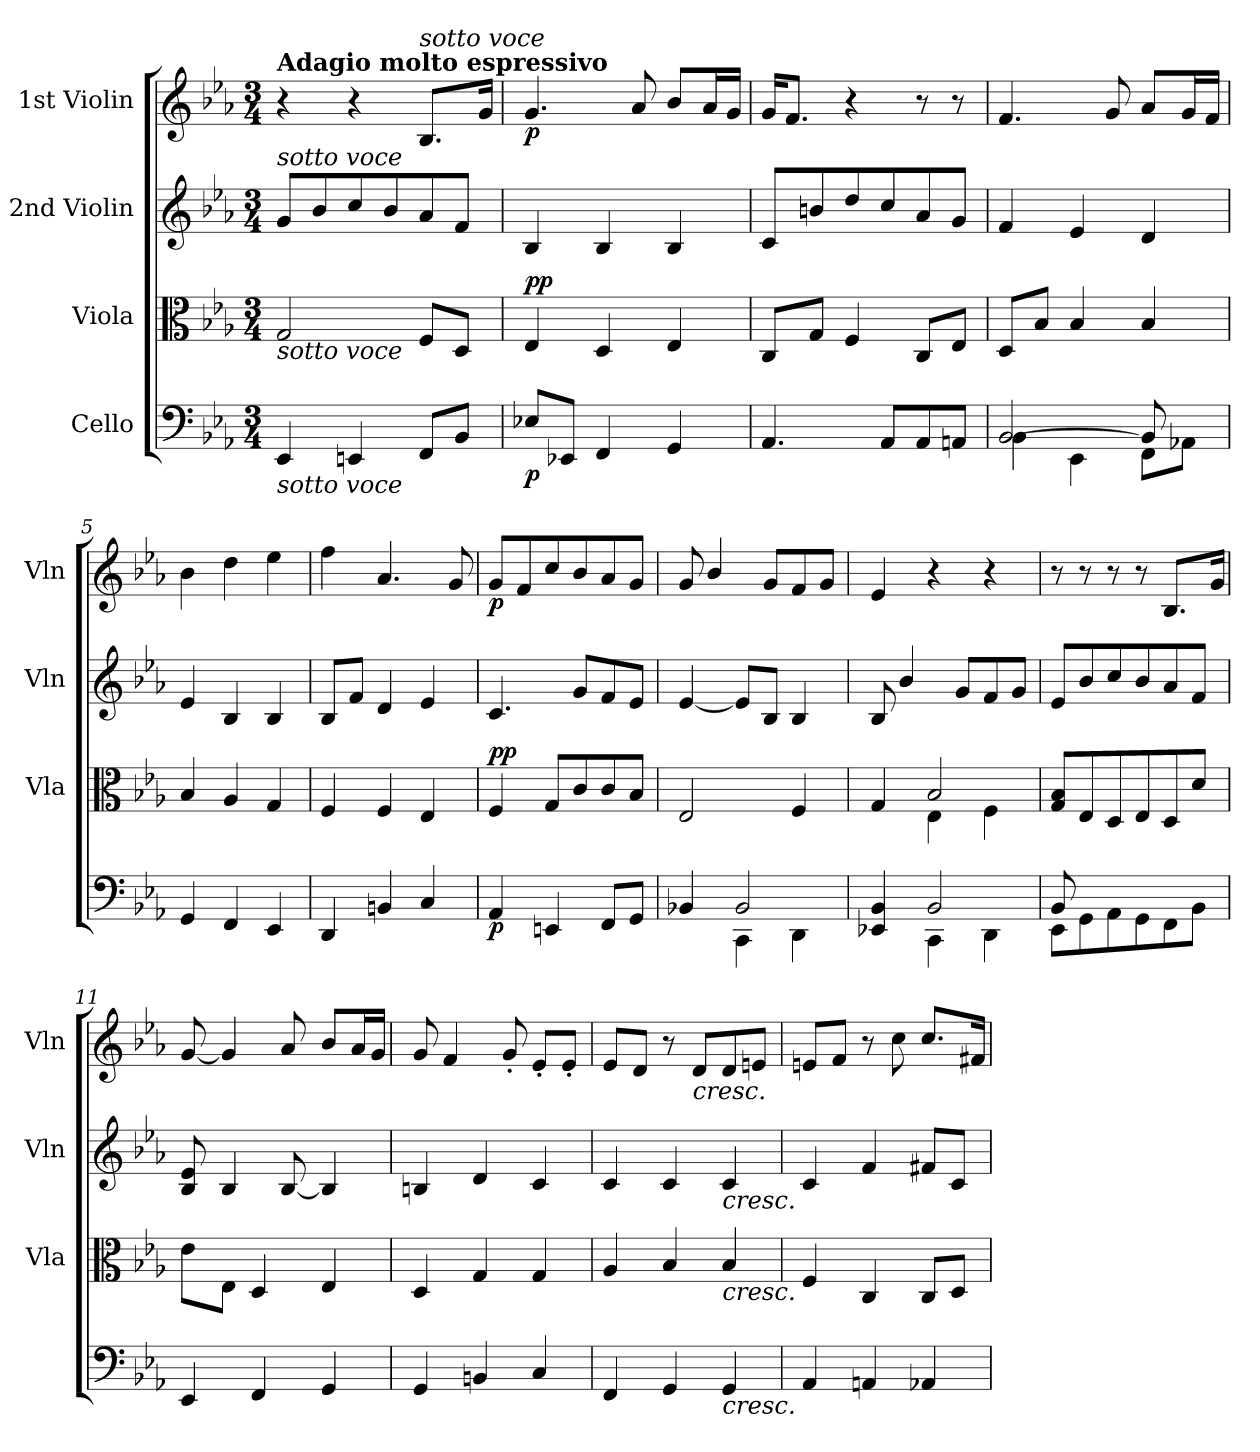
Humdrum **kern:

**kern	**dynam	**kern	**dynam	**kern	**kern	**dynam
*part4	*part4	*part3	*part3	*part2	*part1	*part1
*staff4	*staff4	*staff3	*staff3	*staff2	*staff1	*staff1
*I"Cello	*	*I"Viola	*	*I"2nd Violin	*I"1st Violin	*
*	*	*I'Vla	*	*I'Vln	*I'Vln	*
*clefF4	*	*clefC3	*	*clefG2	*clefG2	*
*k[b-e-a-]	*	*k[b-e-a-]	*	*k[b-e-a-]	*k[b-e-a-]	*
*E-:	*	*E-:	*	*E-:	*E-:	*
*M3/4	*	*M3/4	*	*M3/4	*M3/4	*
=1	=1	=1	=1	=1	=1	=1
!	!	!	!	!	!LO:TX:a:B:t=Adagio molto espressivo	!
!	!	!	!	!LO:TX:a:i:t=sotto voce	!	!
!	!	!LO:TX:b:i:t=sotto voce	!	!	!	!
!LO:TX:b:i:t=sotto voce	!	!	!	!	!	!
4EE-/	.	2G/	.	8g/L	4r	.
.	.	.	.	8b-/	.	.
4EEn/	.	.	.	8cc/	4r	.
.	.	.	.	8b-/	.	.
!	!	!	!	!	!LO:TX:a:i:t=sotto voce	!
8FF/L	.	8F/L	.	8a-/	8.B-/L	.
8BB-/J	.	8D/J	.	8f/J	.	.
.	.	.	.	.	16g/Jk	.
=2	=2	=2	=2	=2	=2	=2
!	!LO:DY:b	!	!LO:DY:b	!	!	!
!	!	!	!LO:DY:n=1:a	!	!	!LO:DY:b
8E-X/L	p	4E-/	p p	4B-/	4.g/	p
8EE-X/J	.	.	.	.	.	.
4FF/	.	4D/	.	4B-/	.	.
.	.	.	.	.	8a-/	.
4GG/	.	4E-/	.	4B-/	8b-/L	.
.	.	.	.	.	16a-/L	.
.	.	.	.	.	16g/JJ	.
=3	=3	=3	=3	=3	=3	=3
4.AA-/	.	8C/L	.	8c/L	16g/KL	.
.	.	.	.	.	8.f/J	.
.	.	8G/J	.	8bn/	.	.
.	.	4F/	.	8dd/	4r	.
8AA-/L	.	.	.	8cc/	.	.
8AA-/	.	8C/L	.	8a-/	8r	.
8AAn/J	.	8E-/J	.	8g/J	8r	.
=4	=4	=4	=4	=4	=4	=4
*^	*	*	*	*	*	*
[2BB-/	4BB-\	.	8D/L	.	4f/	4.f/	.
.	.	.	8B-/J	.	.	.	.
.	4EE-\	.	4B-/	.	4e-/	.	.
.	.	.	.	.	.	8g/	.
8BB-/]	8FF\L	.	4B-/	.	4d/	8a-/L	.
8ryy	8AA-X\J	.	.	.	.	16g/L	.
.	.	.	.	.	.	16f/JJ	.
*v	*v	*	*	*	*	*	*
=5	=5	=5	=5	=5	=5	=5
4GG/	.	4B-/	.	4e-/	4b-\	.
4FF/	.	4A-/	.	4B-/	4dd\	.
4EE-/	.	4G/	.	4B-/	4ee-\	.
!!LO:LB:g=z
=6	=6	=6	=6	=6	=6	=6
4DD/	.	4F/	.	8B-/L	4ff\	.
.	.	.	.	8f/J	.	.
4BBn/	.	4F/	.	4d/	4.a-/	.
4C/	.	4E-/	.	4e-/	.	.
.	.	.	.	.	8g/	.
=7	=7	=7	=7	=7	=7	=7
!	!LO:DY:b	!	!LO:DY:b	!	!	!
!	!	!	!LO:DY:n=1:a	!	!	!LO:DY:b
4AA-/	p	4F/	p p	4.c/	8g/L	p
.	.	.	.	.	8f/	.
4EEn/	.	8G/L	.	.	8cc/	.
.	.	8c/	.	8g/L	8b-/	.
8FF/L	.	8c/	.	8f/	8a-/	.
8GG/J	.	8B-/J	.	8e-/J	8g/J	.
!!LO:PB:g=z
=8	=8	=8	=8	=8	=8	=8
*^	*	*	*	*	*	*
4BB-X/	4ryy	.	2E-/	.	[4e-/	8g/	.
.	.	.	.	.	.	4b-/	.
2BB-/	4CC\	.	.	.	8e-/L]	.	.
.	.	.	.	.	8B-/J	8g/L	.
.	4DD\	.	4F/	.	4B-/	8f/	.
.	.	.	.	.	.	8g/J	.
=9	=9	=9	=9	=9	=9	=9	=9
*	*	*	*^	*	*	*	*
4EE-X/ 4BB-/	4ryy	.	4G/	4ryy	.	8B-/	4e-/	.
.	.	.	.	.	.	4b-/	.	.
2BB-/	4CC\	.	2B-/	4E-\	.	.	4r	.
.	.	.	.	.	.	8g/L	.	.
.	4DD\	.	.	4F\	.	8f/	4r	.
.	.	.	.	.	.	8g/J	.	.
*	*	*	*v	*v	*	*	*	*
=10	=10	=10	=10	=10	=10	=10	=10
8BB-/	8EE-\L	.	8G/ 8B-/L	.	8e-/L	8r	.
2ryy	8GG\	.	8E-/	.	8b-/	8r	.
.	8AA-\	.	8D/	.	8cc/	8r	.
.	8GG\	.	8E-/	.	8b-/	8r	.
.	8FF\	.	8D/	.	8a-/	8.B-/L	.
8ryy	8BB-\J	.	8d/J	.	8f/J	.	.
.	.	.	.	.	.	16g/Jk	.
*v	*v	*	*	*	*	*	*
=11	=11	=11	=11	=11	=11	=11
4EE-/	.	8e-\L	.	8B-/ 8e-/	[8g/	.
.	.	8E-\J	.	4B-/	4g/]	.
4FF/	.	4D/	.	.	.	.
.	.	.	.	[8B-/	8a-/	.
4GG/	.	4E-/	.	4B-/]	8b-/L	.
.	.	.	.	.	16a-/L	.
.	.	.	.	.	16g/JJ	.
!!LO:LB:g=z
=12	=12	=12	=12	=12	=12	=12
4GG/	.	4D/	.	4Bn/	8g/	.
.	.	.	.	.	4f/	.
4BBn/	.	4G/	.	4d/	.	.
.	.	.	.	.	8g'/	.
4C/	.	4G/	.	4c/	8e-'/L	.
.	.	.	.	.	8e-'/J	.
=13	=13	=13	=13	=13	=13	=13
4FF/	.	4A-/	.	4c/	8e-/L	.
.	.	.	.	.	8d/J	.
4GG/	.	4B-/	.	4c/	8r	.
!	!	!	!	!	!LO:TX:b:i:t=cresc.	!
.	.	.	.	.	8d/L	.
!	!	!	!	!LO:TX:b:i:t=cresc.	!	!
!	!	!LO:TX:b:i:t=cresc.	!	!	!	!
!LO:TX:b:i:t=cresc.	!	!	!	!	!	!
4GG/	.	4B-/	.	4c/	8d/	.
.	.	.	.	.	8en/J	.
=14	=14	=14	=14	=14	=14	=14
4AA-/	.	4F/	.	4c/	8en/L	.
.	.	.	.	.	8f/J	.
4AAn/	.	4C/	.	4f/	8r	.
.	.	.	.	.	8cc\	.
4AA-X/	.	8C/L	.	8f#X/L	8.cc/L	.
.	.	8D/J	.	8c/J	.	.
.	.	.	.	.	16f#X/Jk	.
=	=	=	=	=	=	=
*-	*-	*-	*-	*-	*-	*-
